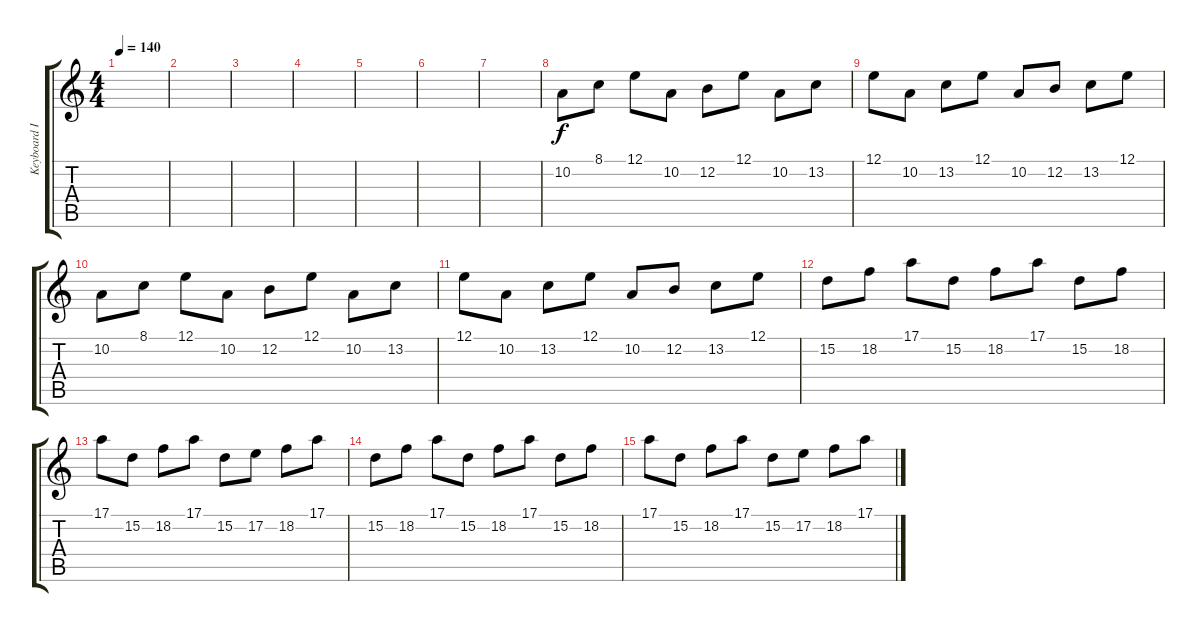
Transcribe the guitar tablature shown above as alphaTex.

\track ("Keyboard I" "Keyboard I") {instrument stringensemble1}
\staff {score tabs}
\tuning (E4 B3 G3 D3 A2 E2) {hide}
\ts (4 4)
\tempo 140
\clef g2
\ks c
|
|
|
|
|
|
|
10.2.8{volume 11 instrument pad1newage} 8.1.8 12.1.8 10.2.8 12.2.8 12.1.8 10.2.8 13.2.8 |
12.1.8 10.2.8 13.2.8 12.1.8 10.2.8 12.2.8 13.2.8 12.1.8 |
10.2.8 8.1.8 12.1.8 10.2.8 12.2.8 12.1.8 10.2.8 13.2.8 |
12.1.8 10.2.8 13.2.8 12.1.8 10.2.8 12.2.8 13.2.8 12.1.8 |
15.2.8 18.2.8 17.1.8 15.2.8 18.2.8 17.1.8 15.2.8 18.2.8 |
17.1.8 15.2.8 18.2.8 17.1.8 15.2.8 17.2.8 18.2.8 17.1.8 |
15.2.8 18.2.8 17.1.8 15.2.8 18.2.8 17.1.8 15.2.8 18.2.8 |
17.1.8 15.2.8 18.2.8 17.1.8 15.2.8 17.2.8 18.2.8 17.1.8
